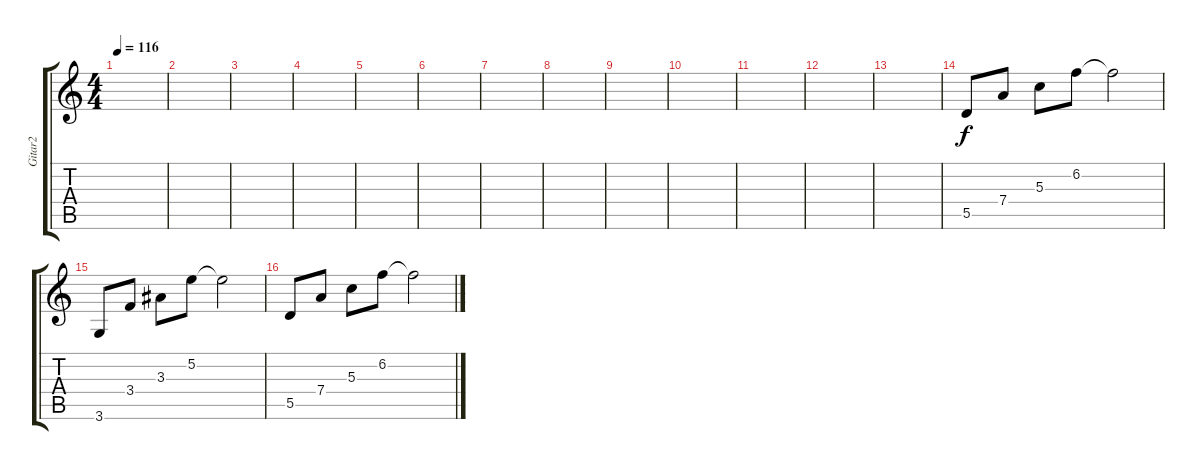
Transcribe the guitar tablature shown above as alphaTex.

\track ("Gitar2" "Gitar2") {instrument electricguitarclean}
\staff {score tabs}
\tuning (E4 B3 G3 D3 A2 E2) {hide}
\ts (4 4)
\tempo 116
\clef g2
\ks c
|
|
|
|
|
|
|
|
|
|
|
|
|
5.5.8 7.4.8 5.3.8 6.2.8 6.2{t}.2 |
3.6.8 3.4.8 3.3.8 5.2.8 5.2{t}.2 |
5.5.8 7.4.8 5.3.8 6.2.8 6.2{t}.2
